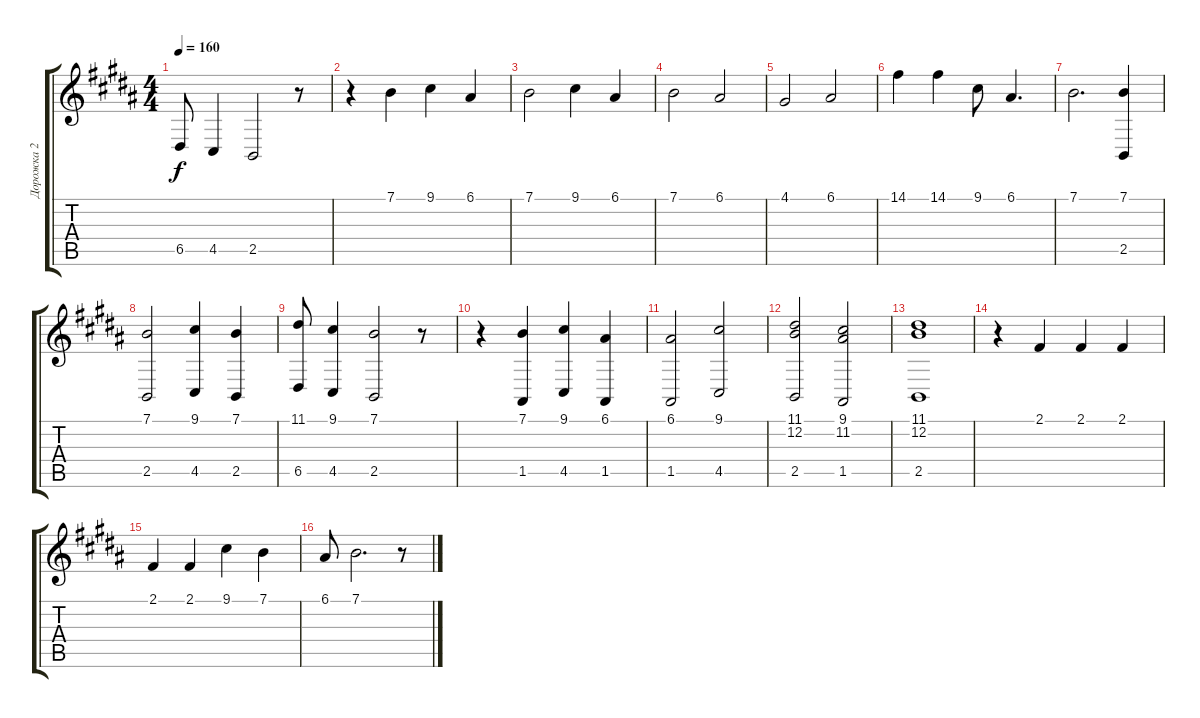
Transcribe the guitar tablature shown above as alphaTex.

\track ("Дорожка 2" "Дорожка 2") {instrument flute}
\staff {score tabs}
\tuning (E4 B3 G3 D3 A2 E2) {hide}
\ts (4 4)
\tempo 160
\clef g2
\ks b
6.5.8{dy f} 4.5.4 2.5.2 r.8 |
r.4 7.1.4 9.1.4 6.1.4 |
7.1.2 9.1.4 6.1.4 |
7.1.2 6.1.2 |
4.1.2 6.1.2 |
14.1.4 14.1.4 9.1.8 6.1.4{d} |
7.1.2{d} (7.1 2.5).4 |
(7.1 2.5).2 (9.1 4.5).4 (7.1 2.5).4 |
(11.1 6.5).8 (9.1 4.5).4 (7.1 2.5).2 r.8 |
r.4 (7.1 1.5).4 (9.1 4.5).4 (6.1 1.5).4 |
(6.1 1.5).2 (9.1 4.5).2 |
(11.1 12.2 2.5).2 (9.1 11.2 1.5).2 |
(11.1 12.2 2.5).1 |
r.4 2.1.4 2.1.4 2.1.4 |
2.1.4 2.1.4 9.1.4 7.1.4 |
6.1.8 7.1.2{d} r.8
